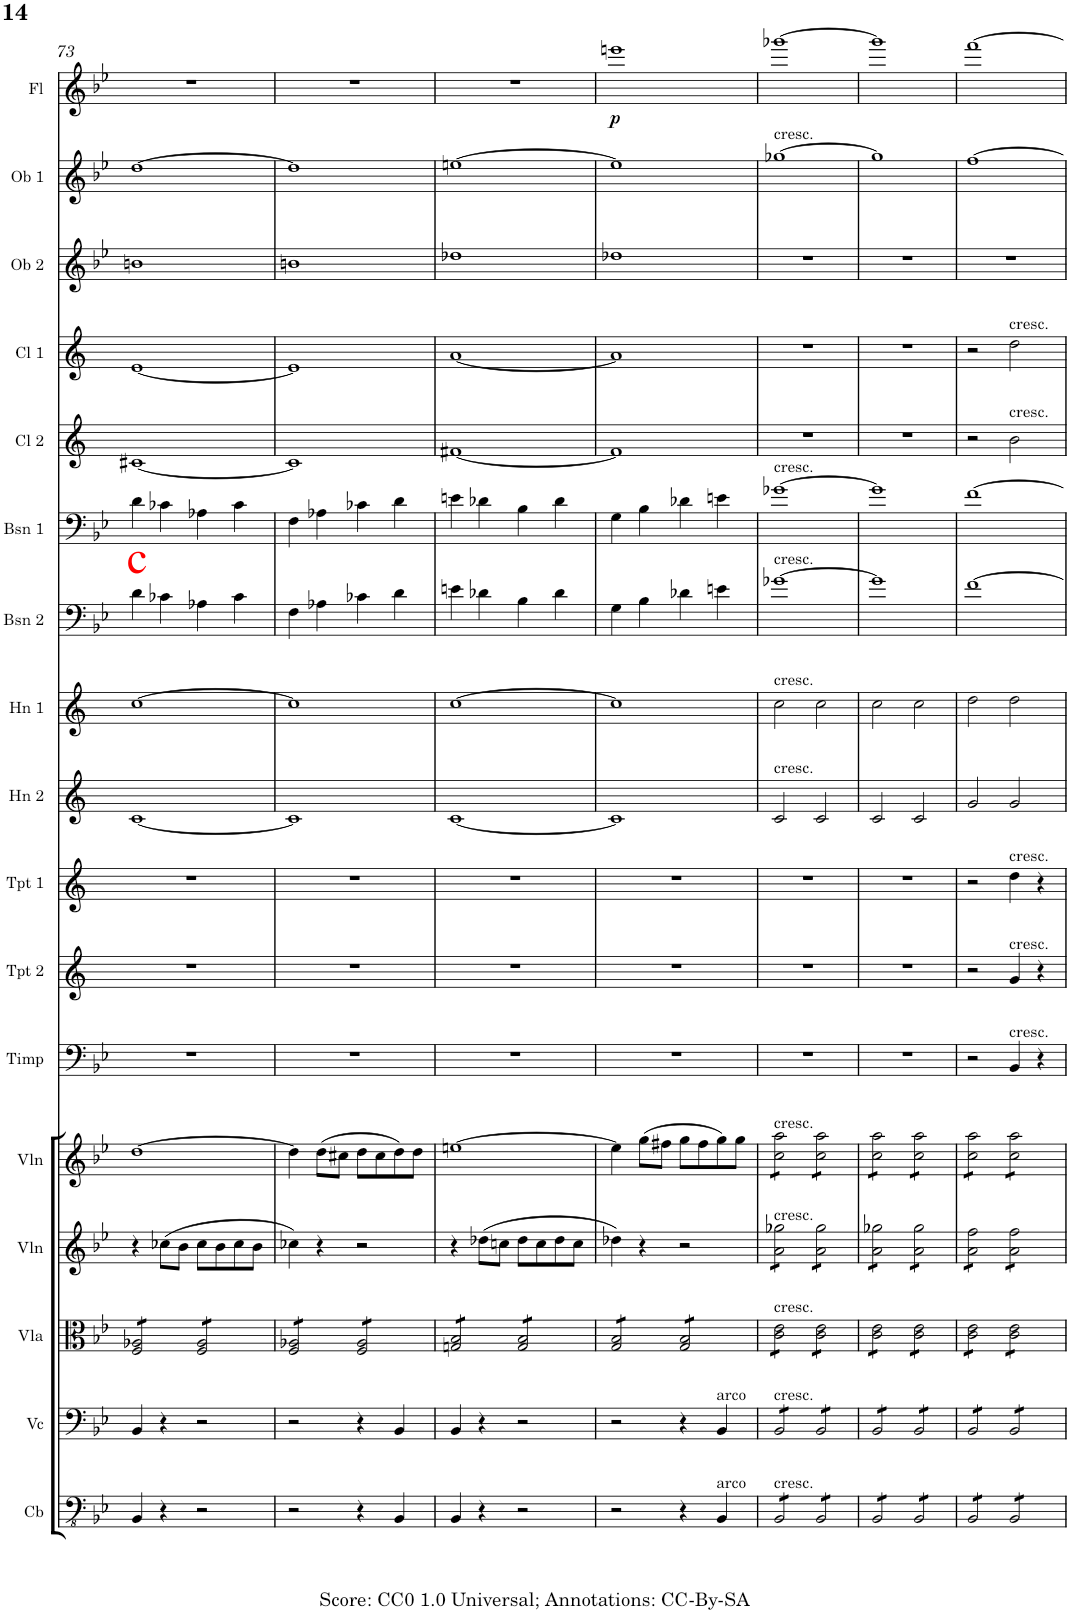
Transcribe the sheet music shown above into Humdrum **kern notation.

**kern	**kern	**kern	**kern	**kern	**kern	**kern	**kern	**kern	**kern	**kern	**kern	**text	**kern	**kern	**kern	**kern	**kern	**dynam
*part17	*part16	*part15	*part14	*part13	*part12	*part11	*part10	*part9	*part8	*part7	*part6	*part6	*part5	*part4	*part3	*part2	*part1	*part1
*staff17	*staff16	*staff15	*staff14	*staff13	*staff12	*staff11	*staff10	*staff9	*staff8	*staff7	*staff6	*staff6	*staff5	*staff4	*staff3	*staff2	*staff1	*staff1
*I"Contrabass	*I"Violoncello	*I"Viola	*I"Violin	*I"Violin	*I"Timpani	*I"Bb Trumpet 2	*I"Bb Trumpet 1	*I"Bb (alto) Horn 2	*I"Bb (alto) Horn 1	*I"Bassoon 2	*I"Bassoon 1	*	*I"Bb Clarinet 2	*I"Bb Clarinet 1	*I"Oboe 2	*I"Oboe 1	*I"Flute	*
*I'Cb	*I'Vc	*I'Vla	*I'Vln	*I'Vln	*I'Timp	*I'Tpt 2	*I'Tpt 1	*I'Hn 2	*I'Hn 1	*I'Bsn 2	*I'Bsn 1	*	*I'Cl 2	*I'Cl 1	*I'Ob 2	*I'Ob 1	*I'Fl	*
!!LO:PB:g=z
*clefFv4	*clefF4	*clefC3	*clefG2	*clefG2	*clefF4	*clefG2	*clefG2	*clefG2	*clefG2	*clefF4	*clefF4	*	*clefG2	*clefG2	*clefG2	*clefG2	*clefG2	*
*	*	*	*	*	*	*Trd1c2	*Trd1c2	*Trd1c2	*Trd1c2	*	*	*	*Trd1c2	*Trd1c2	*	*	*	*
*k[b-e-]	*k[b-e-]	*k[b-e-]	*k[b-e-]	*k[b-e-]	*k[b-e-]	*k[]	*k[]	*k[]	*k[]	*k[b-e-]	*k[b-e-]	*	*k[]	*k[]	*k[b-e-]	*k[b-e-]	*k[b-e-]	*
*M2/2	*M2/2	*M2/2	*M2/2	*M2/2	*M2/2	*M2/2	*M2/2	*M2/2	*M2/2	*M2/2	*M2/2	*	*M2/2	*M2/2	*M2/2	*M2/2	*M2/2	*
*met(c|)	*met(c|)	*met(c|)	*met(c|)	*met(c|)	*met(c|)	*met(c|)	*met(c|)	*met(c|)	*met(c|)	*met(c|)	*met(c|)	*	*met(c|)	*met(c|)	*met(c|)	*met(c|)	*met(c|)	*
=73	=73	=73	=73	=73	=73	=73	=73	=73	=73	=73	=73	=73	=73	=73	=73	=73	=73	=73
!	!	!	!	!	!	!	!	!	!	!	!	!LO:LY:b:color=#FF0000	!	!	!	!	!	!
*	*	*tremolo	*	*	*	*	*	*	*	*	*	*	*	*	*	*	*	*
4BBB-/	4BB-/	8F/ 8A-X/L	4r	[1dd	1r	1r	1r	[1c	[1cc	4d\	4d\	c	[1c#X	[1e	1bn	[1dd	1r	.
.	.	8F/ 8A-X/	.	.	.	.	.	.	.	.	.	.	.	.	.	.	.	.
4r	4r	8F/ 8A-X/	(8cc-X\L	.	.	.	.	.	.	4c-X\	4c-X\	.	.	.	.	.	.	.
.	.	8F/ 8A-X/J	8b-\J	.	.	.	.	.	.	.	.	.	.	.	.	.	.	.
2r	2r	8F/ 8A-/L	8cc-\L	.	.	.	.	.	.	4A-X\	4A-X\	.	.	.	.	.	.	.
.	.	8F/ 8A-/	8b-\	.	.	.	.	.	.	.	.	.	.	.	.	.	.	.
.	.	8F/ 8A-/	8cc-\	.	.	.	.	.	.	4c-\	4c-\	.	.	.	.	.	.	.
.	.	8F/ 8A-/J	8b-\J	.	.	.	.	.	.	.	.	.	.	.	.	.	.	.
=74	=74	=74	=74	=74	=74	=74	=74	=74	=74	=74	=74	=74	=74	=74	=74	=74	=74	=74
2r	2r	8F/ 8A-X/L	4cc-X\)	4dd\]	1r	1r	1r	1c]	1cc]	4F\	4F\	.	1c#]	1e]	1bn	1dd]	1r	.
.	.	8F/ 8A-X/	.	.	.	.	.	.	.	.	.	.	.	.	.	.	.	.
.	.	8F/ 8A-X/	4r	(8dd\L	.	.	.	.	.	4A-X\	4A-X\	.	.	.	.	.	.	.
.	.	8F/ 8A-X/J	.	8cc#X\J	.	.	.	.	.	.	.	.	.	.	.	.	.	.
4r	4r	8F/ 8A-/L	2r	8dd\L	.	.	.	.	.	4c-X\	4c-X\	.	.	.	.	.	.	.
.	.	8F/ 8A-/	.	8cc#\	.	.	.	.	.	.	.	.	.	.	.	.	.	.
4BBB-/	4BB-/	8F/ 8A-/	.	8dd\)	.	.	.	.	.	4d\	4d\	.	.	.	.	.	.	.
.	.	8F/ 8A-/J	.	8dd\J	.	.	.	.	.	.	.	.	.	.	.	.	.	.
=75	=75	=75	=75	=75	=75	=75	=75	=75	=75	=75	=75	=75	=75	=75	=75	=75	=75	=75
4BBB-/	4BB-/	8Gn/ 8B-/L	4r	[1een	1r	1r	1r	[1c	[1cc	4en\	4en\	.	[1f#X	[1a	1dd-X	[1een	1r	.
.	.	8Gn/ 8B-/	.	.	.	.	.	.	.	.	.	.	.	.	.	.	.	.
4r	4r	8Gn/ 8B-/	(8dd-X\L	.	.	.	.	.	.	4d-X\	4d-X\	.	.	.	.	.	.	.
.	.	8Gn/ 8B-/J	8ccn\J	.	.	.	.	.	.	.	.	.	.	.	.	.	.	.
2r	2r	8G/ 8B-/L	8dd-\L	.	.	.	.	.	.	4B-\	4B-\	.	.	.	.	.	.	.
.	.	8G/ 8B-/	8cc\	.	.	.	.	.	.	.	.	.	.	.	.	.	.	.
.	.	8G/ 8B-/	8dd-\	.	.	.	.	.	.	4d-\	4d-\	.	.	.	.	.	.	.
.	.	8G/ 8B-/J	8cc\J	.	.	.	.	.	.	.	.	.	.	.	.	.	.	.
=76	=76	=76	=76	=76	=76	=76	=76	=76	=76	=76	=76	=76	=76	=76	=76	=76	=76	=76
!	!	!	!	!	!	!	!	!	!	!	!	!	!	!	!	!	!	!LO:DY:b
2r	2r	8G/ 8B-/L	4dd-X\)	4ee\]	1r	1r	1r	1c]	1cc]	4G\	4G\	.	1f#]	1a]	1dd-X	1ee]	1eeen	p
.	.	8G/ 8B-/	.	.	.	.	.	.	.	.	.	.	.	.	.	.	.	.
.	.	8G/ 8B-/	4r	(8gg\L	.	.	.	.	.	4B-\	4B-\	.	.	.	.	.	.	.
.	.	8G/ 8B-/J	.	8ff#X\J	.	.	.	.	.	.	.	.	.	.	.	.	.	.
4r	4r	8G/ 8B-/L	2r	8gg\L	.	.	.	.	.	4d-X\	4d-X\	.	.	.	.	.	.	.
.	.	8G/ 8B-/	.	8ff#\	.	.	.	.	.	.	.	.	.	.	.	.	.	.
!	!LO:TX:a:t=arco	!	!	!	!	!	!	!	!	!	!	!	!	!	!	!	!	!
!LO:TX:a:t=arco	!	!	!	!	!	!	!	!	!	!	!	!	!	!	!	!	!	!
4BBB-/	4BB-/	8G/ 8B-/	.	8gg\)	.	.	.	.	.	4en\	4en\	.	.	.	.	.	.	.
.	.	8G/ 8B-/J	.	8gg\J	.	.	.	.	.	.	.	.	.	.	.	.	.	.
=77	=77	=77	=77	=77	=77	=77	=77	=77	=77	=77	=77	=77	=77	=77	=77	=77	=77	=77
!	!	!	!	!	!	!	!	!	!	!	!	!	!	!	!	!LO:TX:a:t=cresc.	!	!
!	!	!	!	!	!	!	!	!	!	!	!LO:TX:a:t=cresc.	!	!	!	!	!	!	!
!	!	!	!	!	!	!	!	!	!	!LO:TX:a:t=cresc.	!	!	!	!	!	!	!	!
!	!	!	!	!	!	!	!	!	!LO:TX:a:t=cresc.	!	!	!	!	!	!	!	!	!
!	!	!	!	!	!	!	!	!LO:TX:a:t=cresc.	!	!	!	!	!	!	!	!	!	!
!	!	!	!	!LO:TX:a:t=cresc.	!	!	!	!	!	!	!	!	!	!	!	!	!	!
!	!	!	!LO:TX:a:t=cresc.	!	!	!	!	!	!	!	!	!	!	!	!	!	!	!
!	!	!LO:TX:a:t=cresc.	!	!	!	!	!	!	!	!	!	!	!	!	!	!	!	!
!	!LO:TX:a:t=cresc.	!	!	!	!	!	!	!	!	!	!	!	!	!	!	!	!	!
!LO:TX:a:t=cresc.	!	!	!	!	!	!	!	!	!	!	!	!	!	!	!	!	!	!
*tremolo	*	*	*	*	*	*	*	*	*	*	*	*	*	*	*	*	*	*
*	*tremolo	*	*	*	*	*	*	*	*	*	*	*	*	*	*	*	*	*
*	*	*	*tremolo	*	*	*	*	*	*	*	*	*	*	*	*	*	*	*
*	*	*	*	*tremolo	*	*	*	*	*	*	*	*	*	*	*	*	*	*
8BBB-/L	8BB-/L	8c\ 8e-\L	8a\ 8gg-X\L	8cc\ 8aa\L	1r	1r	1r	2c/	2cc\	[1g-X	[1g-X	.	1r	1r	1r	[1gg-X	[1ggg-X	.
8BBB-/	8BB-/	8c\ 8e-\	8a\ 8gg-X\	8cc\ 8aa\	.	.	.	.	.	.	.	.	.	.	.	.	.	.
8BBB-/	8BB-/	8c\ 8e-\	8a\ 8gg-X\	8cc\ 8aa\	.	.	.	.	.	.	.	.	.	.	.	.	.	.
8BBB-/J	8BB-/J	8c\ 8e-\J	8a\ 8gg-X\J	8cc\ 8aa\J	.	.	.	.	.	.	.	.	.	.	.	.	.	.
8BBB-/L	8BB-/L	8c\ 8e-\L	8a\ 8gg-\L	8cc\ 8aa\L	.	.	.	2c/	2cc\	.	.	.	.	.	.	.	.	.
8BBB-/	8BB-/	8c\ 8e-\	8a\ 8gg-\	8cc\ 8aa\	.	.	.	.	.	.	.	.	.	.	.	.	.	.
8BBB-/	8BB-/	8c\ 8e-\	8a\ 8gg-\	8cc\ 8aa\	.	.	.	.	.	.	.	.	.	.	.	.	.	.
8BBB-/J	8BB-/J	8c\ 8e-\J	8a\ 8gg-\J	8cc\ 8aa\J	.	.	.	.	.	.	.	.	.	.	.	.	.	.
=78	=78	=78	=78	=78	=78	=78	=78	=78	=78	=78	=78	=78	=78	=78	=78	=78	=78	=78
8BBB-/L	8BB-/L	8c\ 8e-\L	8a\ 8gg-X\L	8cc\ 8aa\L	1r	1r	1r	2c/	2cc\	1g-]	1g-]	.	1r	1r	1r	1gg-]	1ggg-]	.
8BBB-/	8BB-/	8c\ 8e-\	8a\ 8gg-X\	8cc\ 8aa\	.	.	.	.	.	.	.	.	.	.	.	.	.	.
8BBB-/	8BB-/	8c\ 8e-\	8a\ 8gg-X\	8cc\ 8aa\	.	.	.	.	.	.	.	.	.	.	.	.	.	.
8BBB-/J	8BB-/J	8c\ 8e-\J	8a\ 8gg-X\J	8cc\ 8aa\J	.	.	.	.	.	.	.	.	.	.	.	.	.	.
8BBB-/L	8BB-/L	8c\ 8e-\L	8a\ 8gg-\L	8cc\ 8aa\L	.	.	.	2c/	2cc\	.	.	.	.	.	.	.	.	.
8BBB-/	8BB-/	8c\ 8e-\	8a\ 8gg-\	8cc\ 8aa\	.	.	.	.	.	.	.	.	.	.	.	.	.	.
8BBB-/	8BB-/	8c\ 8e-\	8a\ 8gg-\	8cc\ 8aa\	.	.	.	.	.	.	.	.	.	.	.	.	.	.
8BBB-/J	8BB-/J	8c\ 8e-\J	8a\ 8gg-\J	8cc\ 8aa\J	.	.	.	.	.	.	.	.	.	.	.	.	.	.
=79	=79	=79	=79	=79	=79	=79	=79	=79	=79	=79	=79	=79	=79	=79	=79	=79	=79	=79
8BBB-/L	8BB-/L	8c\ 8e-\L	8a\ 8ff\L	8cc\ 8aa\L	2r	2r	2r	2g/	2dd\	[1f	[1f	.	2r	2r	1r	[1ff	[1fff	.
8BBB-/	8BB-/	8c\ 8e-\	8a\ 8ff\	8cc\ 8aa\	.	.	.	.	.	.	.	.	.	.	.	.	.	.
8BBB-/	8BB-/	8c\ 8e-\	8a\ 8ff\	8cc\ 8aa\	.	.	.	.	.	.	.	.	.	.	.	.	.	.
8BBB-/J	8BB-/J	8c\ 8e-\J	8a\ 8ff\J	8cc\ 8aa\J	.	.	.	.	.	.	.	.	.	.	.	.	.	.
!	!	!	!	!	!	!	!	!	!	!	!	!	!	!LO:TX:a:t=cresc.	!	!	!	!
!	!	!	!	!	!	!	!	!	!	!	!	!	!LO:TX:a:t=cresc.	!	!	!	!	!
!	!	!	!	!	!	!	!LO:TX:a:t=cresc.	!	!	!	!	!	!	!	!	!	!	!
!	!	!	!	!	!	!LO:TX:a:t=cresc.	!	!	!	!	!	!	!	!	!	!	!	!
!	!	!	!	!	!LO:TX:a:t=cresc.	!	!	!	!	!	!	!	!	!	!	!	!	!
8BBB-/L	8BB-/L	8c\ 8e-\L	8a\ 8ff\L	8cc\ 8aa\L	4BB-/	4g/	4dd\	2g/	2dd\	.	.	.	2b\	2dd\	.	.	.	.
8BBB-/	8BB-/	8c\ 8e-\	8a\ 8ff\	8cc\ 8aa\	.	.	.	.	.	.	.	.	.	.	.	.	.	.
8BBB-/	8BB-/	8c\ 8e-\	8a\ 8ff\	8cc\ 8aa\	4r	4r	4r	.	.	.	.	.	.	.	.	.	.	.
8BBB-/J	8BB-/J	8c\ 8e-\J	8a\ 8ff\J	8cc\ 8aa\J	.	.	.	.	.	.	.	.	.	.	.	.	.	.
*	*	*	*	*Xtremolo	*	*	*	*	*	*	*	*	*	*	*	*	*	*
*	*	*	*Xtremolo	*	*	*	*	*	*	*	*	*	*	*	*	*	*	*
*	*	*Xtremolo	*	*	*	*	*	*	*	*	*	*	*	*	*	*	*	*
*	*Xtremolo	*	*	*	*	*	*	*	*	*	*	*	*	*	*	*	*	*
*Xtremolo	*	*	*	*	*	*	*	*	*	*	*	*	*	*	*	*	*	*
=	=	=	=	=	=	=	=	=	=	=	=	=	=	=	=	=	=	=
*-	*-	*-	*-	*-	*-	*-	*-	*-	*-	*-	*-	*-	*-	*-	*-	*-	*-	*-
